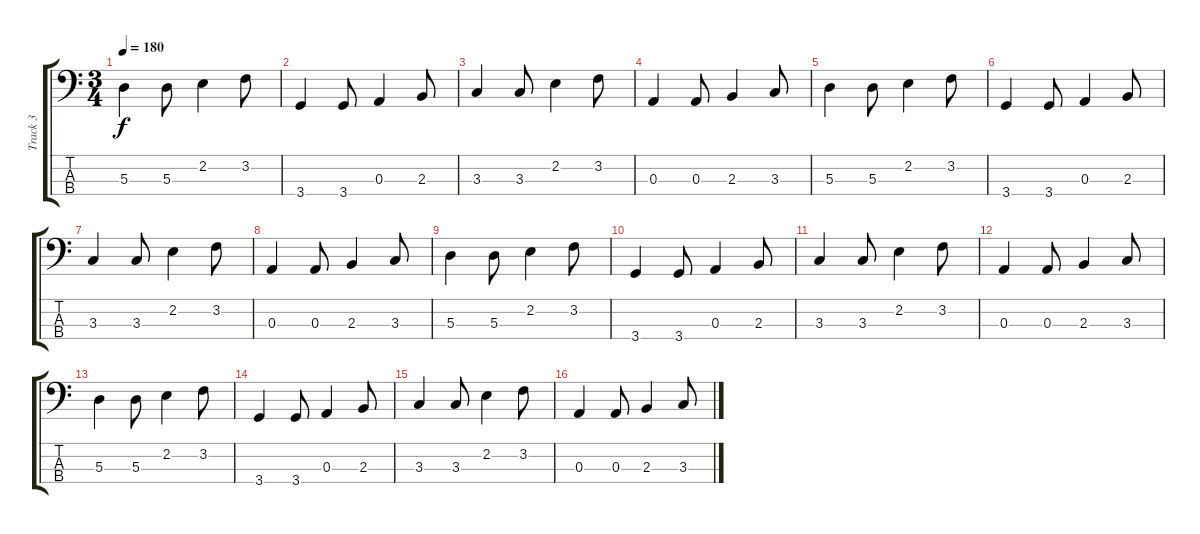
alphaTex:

\track ("Track 3" "Track 3") {instrument electricbassfinger}
\staff {score tabs}
\tuning (G2 D2 A1 E1) {hide}
\ts (3 4)
\tempo 180
\clef f4
\ks c
5.3.4{dy f} 5.3.8 2.2.4 3.2.8 |
3.4.4 3.4.8 0.3.4 2.3.8 |
3.3.4 3.3.8 2.2.4 3.2.8 |
0.3.4 0.3.8 2.3.4 3.3.8 |
5.3.4 5.3.8 2.2.4 3.2.8 |
3.4.4 3.4.8 0.3.4 2.3.8 |
3.3.4 3.3.8 2.2.4 3.2.8 |
0.3.4 0.3.8 2.3.4 3.3.8 |
5.3.4 5.3.8 2.2.4 3.2.8 |
3.4.4 3.4.8 0.3.4 2.3.8 |
3.3.4 3.3.8 2.2.4 3.2.8 |
0.3.4 0.3.8 2.3.4 3.3.8 |
5.3.4 5.3.8 2.2.4 3.2.8 |
3.4.4 3.4.8 0.3.4 2.3.8 |
3.3.4 3.3.8 2.2.4 3.2.8 |
0.3.4 0.3.8 2.3.4 3.3.8
